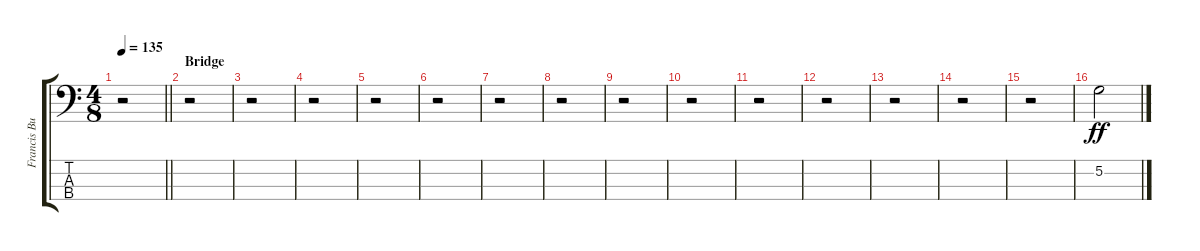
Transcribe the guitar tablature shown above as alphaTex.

\track ("Francis Buchholz" "Francis Bu") {instrument electricbassfinger}
\staff {score tabs}
\tuning (G2 D2 A1 E1) {hide}
\ts (4 8)
\tempo 135
\clef f4
\barLineRight lightlight
\ks c
r.2{dy f} |
\section ("" "Bridge")
r.2 |
r.2 |
r.2 |
r.2 |
r.2 |
r.2 |
r.2 |
r.2 |
r.2 |
r.2 |
r.2 |
r.2 |
r.2 |
r.2 |
5.2.2{dy ff}
